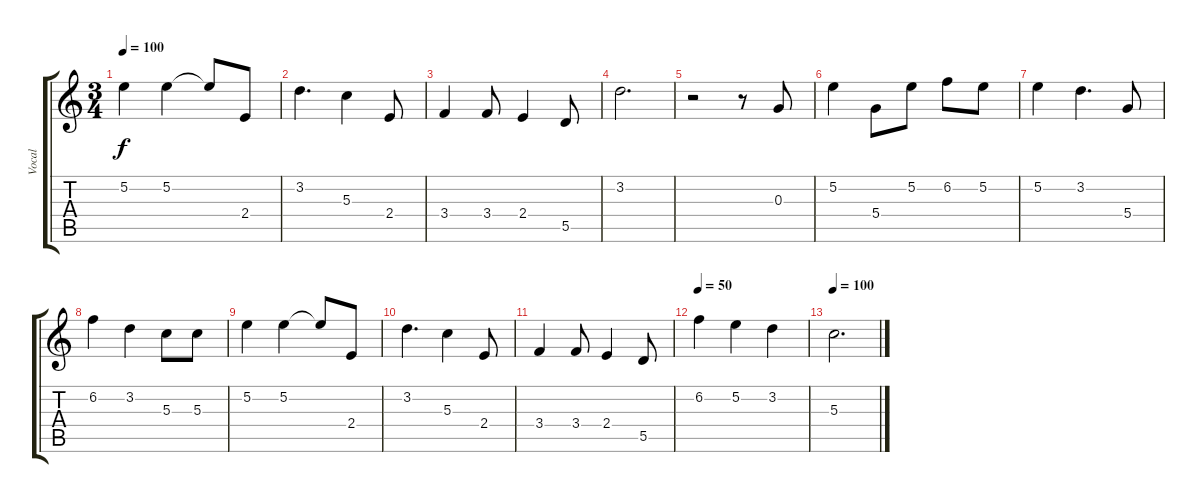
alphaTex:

\track ("Vocal" "Vocal") {instrument electricguitarjazz}
\staff {score tabs}
\tuning (E4 B3 G3 D3 A2 E2) {hide}
\ts (3 4)
\tempo 100
\clef g2
\ks c
5.2.4{dy f} 5.2.4 5.2{t}.8 2.4.8 |
3.2.4{d} 5.3.4 2.4.8 |
3.4.4 3.4.8 2.4.4 5.5.8 |
3.2.2{d} |
r.2 r.8 0.3.8 |
5.2.4 5.4.8 5.2.8 6.2.8 5.2.8 |
5.2.4 3.2.4{d} 5.4.8 |
6.2.4 3.2.4 5.3.8 5.3.8 |
5.2.4 5.2.4 5.2{t}.8 2.4.8 |
3.2.4{d} 5.3.4 2.4.8 |
3.4.4 3.4.8 2.4.4 5.5.8 |
\tempo 50
6.2.4 5.2.4 3.2.4 |
\tempo 100
5.3.2{d}
